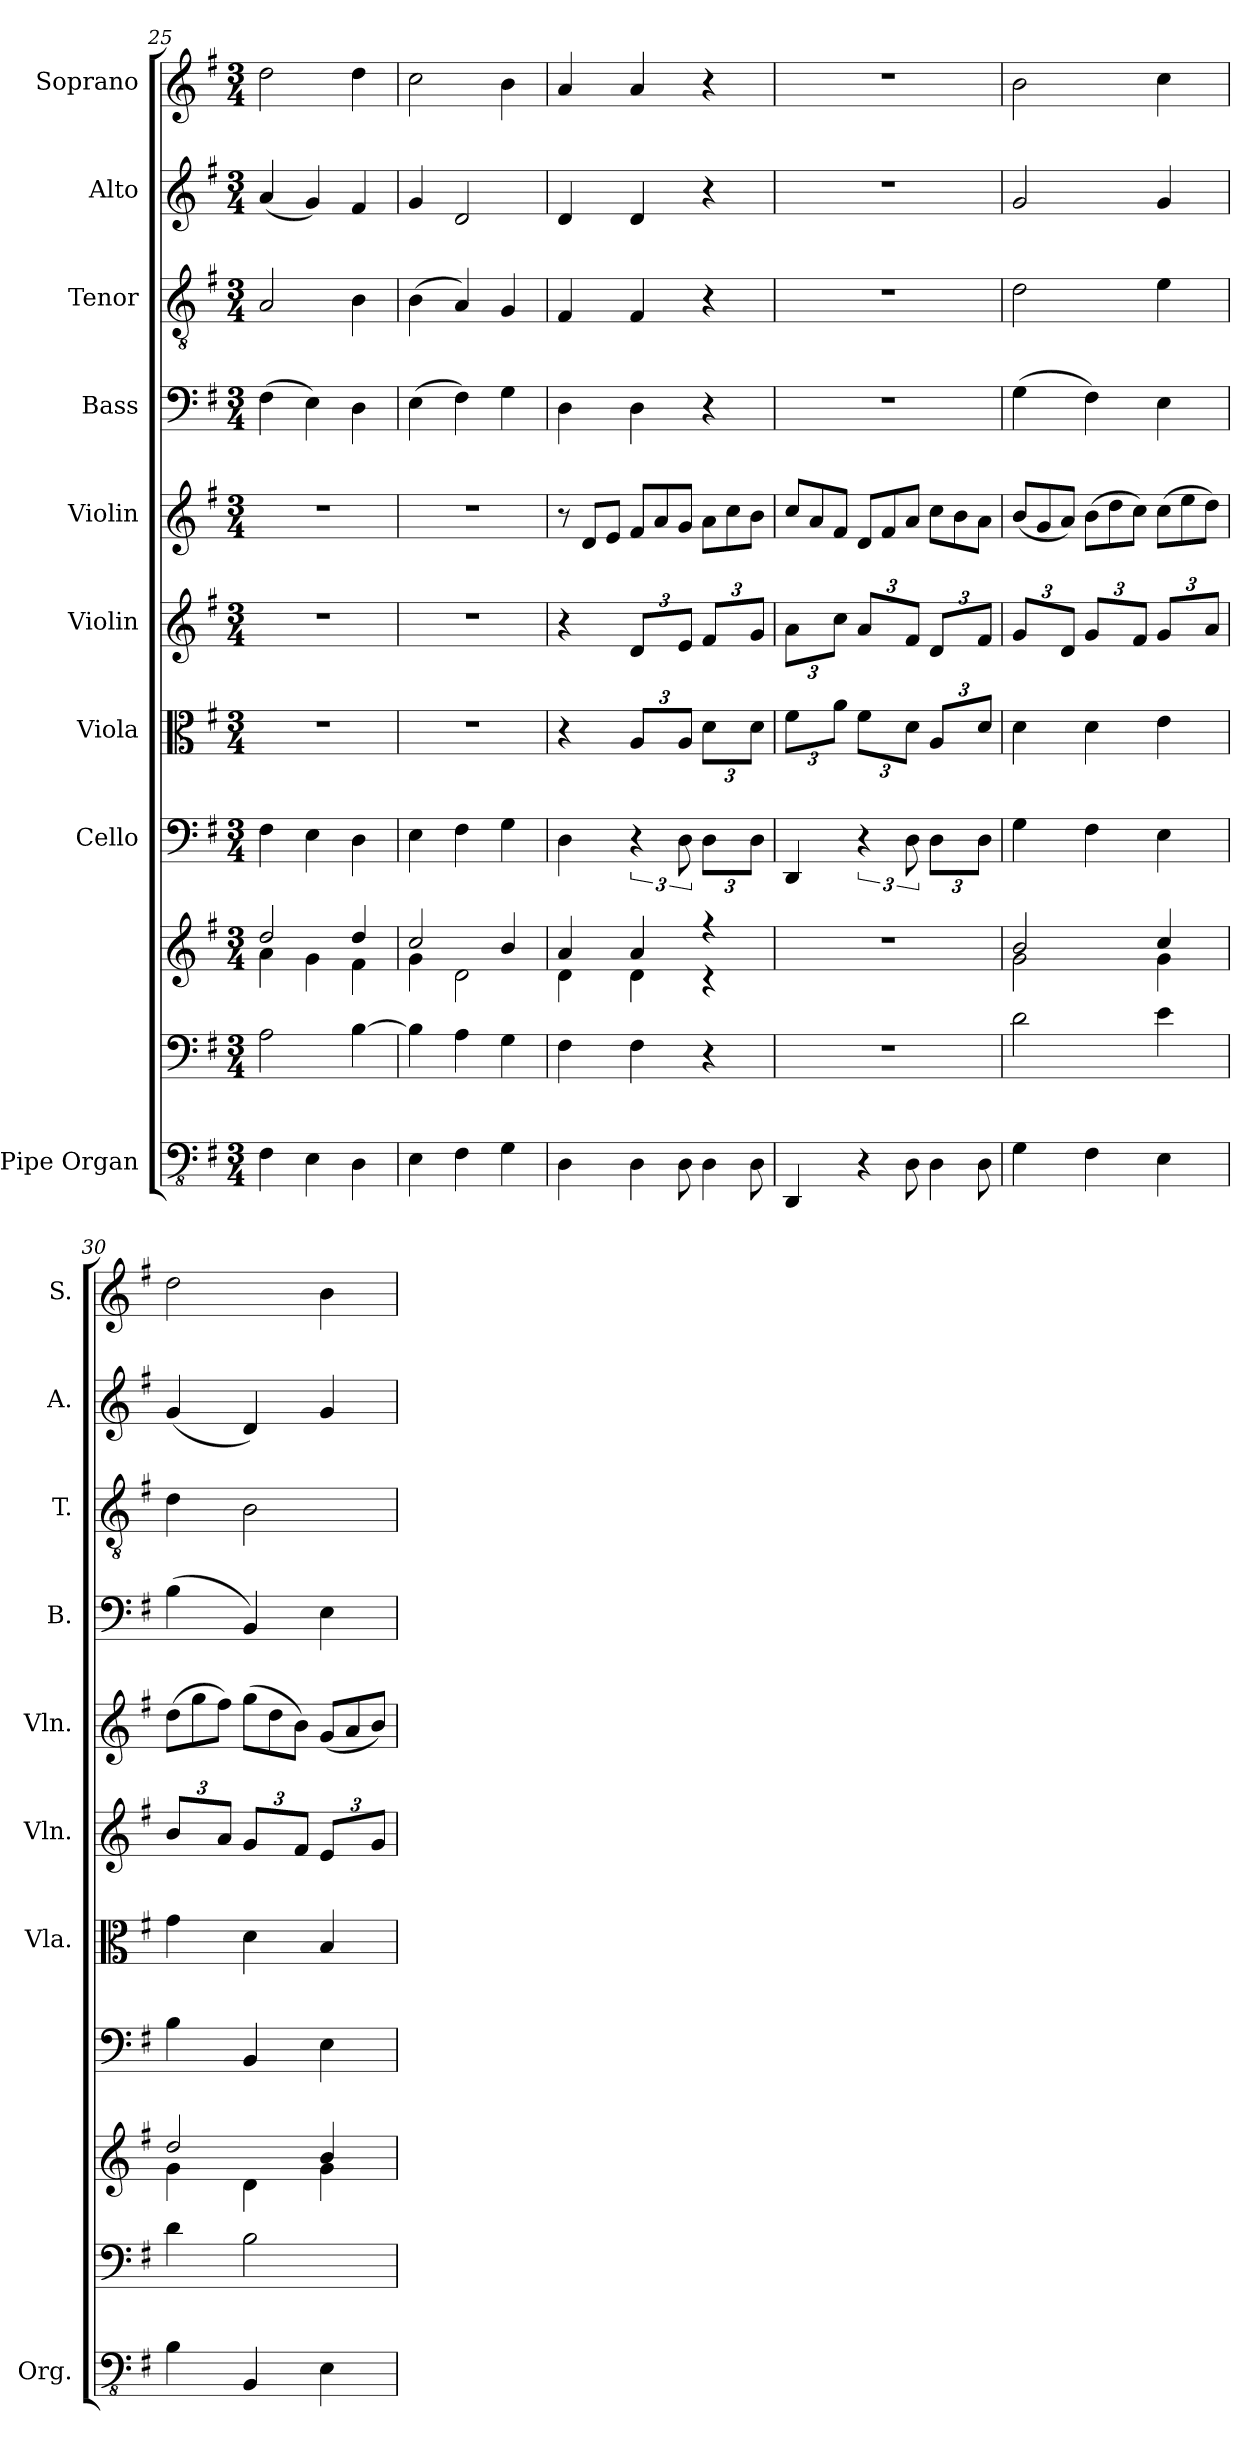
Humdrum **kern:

**kern	**kern	**kern	**kern	**kern	**kern	**kern	**kern	**kern	**kern	**kern
*part9	*part9	*part9	*part8	*part7	*part6	*part5	*part4	*part3	*part2	*part1
*staff11	*staff10	*staff9	*staff8	*staff7	*staff6	*staff5	*staff4	*staff3	*staff2	*staff1
*I"Pipe Organ	*	*	*I"Cello	*I"Viola	*I"Violin	*I"Violin	*I"Bass	*I"Tenor	*I"Alto	*I"Soprano
*I'Org.	*	*	*	*I'Vla.	*I'Vln.	*I'Vln.	*I'B.	*I'T.	*I'A.	*I'S.
*clefFv4	*clefF4	*clefG2	*clefF4	*clefC3	*clefG2	*clefG2	*clefF4	*clefGv2	*clefG2	*clefG2
*k[f#]	*k[f#]	*k[f#]	*k[f#]	*k[f#]	*k[f#]	*k[f#]	*k[f#]	*k[f#]	*k[f#]	*k[f#]
*M3/4	*M3/4	*M3/4	*M3/4	*M3/4	*M3/4	*M3/4	*M3/4	*M3/4	*M3/4	*M3/4
=25	=25	=25	=25	=25	=25	=25	=25	=25	=25	=25
*	*	*^	*	*	*	*	*	*	*	*
4FF#\	2A\	2dd/	4a\	4F#\	2.r	2.r	2.r	(>4F#\	2A/	(<4a/	2dd\
4EE\	.	.	4g\	4E\	.	.	.	4E\)	.	4g/)	.
4DD\	[4B\	4dd/	4f#\	4D\	.	.	.	4D\	4B\	4f#/	4dd\
=26	=26	=26	=26	=26	=26	=26	=26	=26	=26	=26	=26
4EE\	4B\]	2cc/	4g\	4E\	2.r	2.r	2.r	(>4E\	(>4B\	4g/	2cc\
4FF#\	4A\	.	2d\	4F#\	.	.	.	4F#\)	4A/)	2d/	.
4GG\	4G\	4b/	.	4G\	.	.	.	4G\	4G/	.	4b\
=27	=27	=27	=27	=27	=27	=27	=27	=27	=27	=27	=27
*	*	*	*	*	*	*	*Xtuplet	*	*	*	*
4DD\	4F#\	4a/	4d\	4D\	4r	4r	12r	4D\	4F#/	4d/	4a/
.	.	.	.	.	.	.	12d/L	.	.	.	.
.	.	.	.	.	.	.	12e/J	.	.	.	.
*Xtuplet	*	*	*	*	*Xbrackettup	*Xbrackettup	*	*	*	*	*
6DD\	4F#\	4a/	4d\	6r	6A/L	6d/L	12f#/L	4D\	4F#/	4d/	4a/
.	.	.	.	.	.	.	12a/	.	.	.	.
12DD\	.	.	.	12D\	12A/Jk	12e/Jk	12g/J	.	.	.	.
*	*	*	*	*Xbrackettup	*	*	*	*	*	*	*
6DD\	4r	4r	4r	6D\L	6d\L	6f#/L	12a\L	4r	4r	4r	4r
.	.	.	.	.	.	.	12cc\	.	.	.	.
12DD\	.	.	.	12D\Jk	12d\Jk	12g/Jk	12b\J	.	.	.	.
*	*	*v	*v	*	*	*	*	*	*	*	*
=28	=28	=28	=28	=28	=28	=28	=28	=28	=28	=28
4DDD/	2.r	2.r	4DD/	6f#\L	6a\L	12cc/L	2.r	2.r	2.r	2.r
.	.	.	.	.	.	12a/	.	.	.	.
.	.	.	.	12a\Jk	12cc\Jk	12f#/J	.	.	.	.
*	*	*	*brackettup	*	*	*	*	*	*	*
6r	.	.	6r	6f#\L	6a/L	12d/L	.	.	.	.
.	.	.	.	.	.	12f#/	.	.	.	.
12DD\	.	.	12D\	12d\Jk	12f#/Jk	12a/J	.	.	.	.
*	*	*	*Xbrackettup	*	*	*	*	*	*	*
6DD\	.	.	6D\L	6A/L	6d/L	12cc\L	.	.	.	.
.	.	.	.	.	.	12b\	.	.	.	.
12DD\	.	.	12D\Jk	12d/Jk	12f#/Jk	12a\J	.	.	.	.
!!LO:PB:g=z
=29	=29	=29	=29	=29	=29	=29	=29	=29	=29	=29
*	*	*^	*	*	*	*	*	*	*	*
4GG\	2d\	2b/	2g\	4G\	4d\	6g/L	(<12b/L	(>4G\	2d\	2g/	2b\
.	.	.	.	.	.	.	12g/	.	.	.	.
.	.	.	.	.	.	12d/Jk	12a/J)	.	.	.	.
4FF#\	.	.	.	4F#\	4d\	6g/L	(>12b\L	4F#\)	.	.	.
.	.	.	.	.	.	.	12dd\	.	.	.	.
.	.	.	.	.	.	12f#/Jk	12cc\J)	.	.	.	.
4EE\	4e\	4cc/	4g\	4E\	4e\	6g/L	(>12cc\L	4E\	4e\	4g/	4cc\
.	.	.	.	.	.	.	12ee\	.	.	.	.
.	.	.	.	.	.	12a/Jk	12dd\J)	.	.	.	.
=30	=30	=30	=30	=30	=30	=30	=30	=30	=30	=30	=30
4BB\	4d\	2dd/	4g\	4B\	4g\	6b/L	(>12dd\L	(>4B\	4d\	(<4g/	2dd\
.	.	.	.	.	.	.	12gg\	.	.	.	.
.	.	.	.	.	.	12a/Jk	12ff#\J)	.	.	.	.
4BBB/	2B\	.	4d\	4BB/	4d\	6g/L	(>12gg\L	4BB/)	2B\	4d/)	.
.	.	.	.	.	.	.	12dd\	.	.	.	.
.	.	.	.	.	.	12f#/Jk	12b\J)	.	.	.	.
4EE\	.	4b/	4g\	4E\	4B/	6e/L	(<12g/L	4E\	.	4g/	4b\
.	.	.	.	.	.	.	12a/	.	.	.	.
.	.	.	.	.	.	12g/Jk	12b/J)	.	.	.	.
*	*	*v	*v	*	*	*	*	*	*	*	*
=	=	=	=	=	=	=	=	=	=	=
*-	*-	*-	*-	*-	*-	*-	*-	*-	*-	*-
